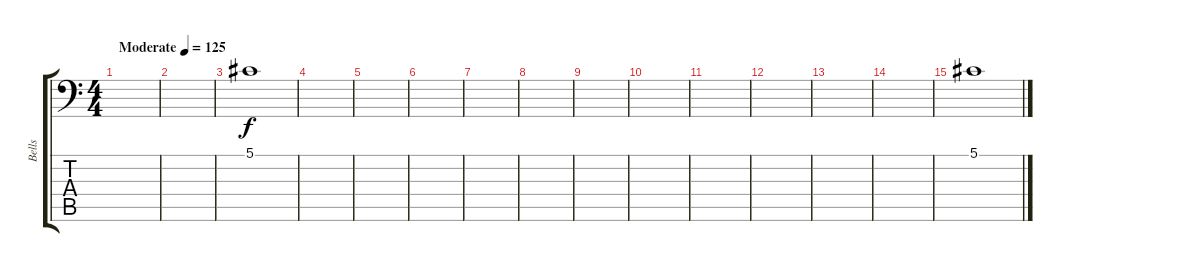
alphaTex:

\track ("Bells" "Bells") {instrument tubularbells}
\staff {score tabs}
\tuning (Ab3 Eb3 B2 Gb2 Db2 Ab1) {hide}
\ts (4 4)
\tempo (125 "Moderate")
\clef f4
\ks c
|
|
5.1.1 |
|
|
|
|
|
|
|
|
|
|
|
5.1.1
